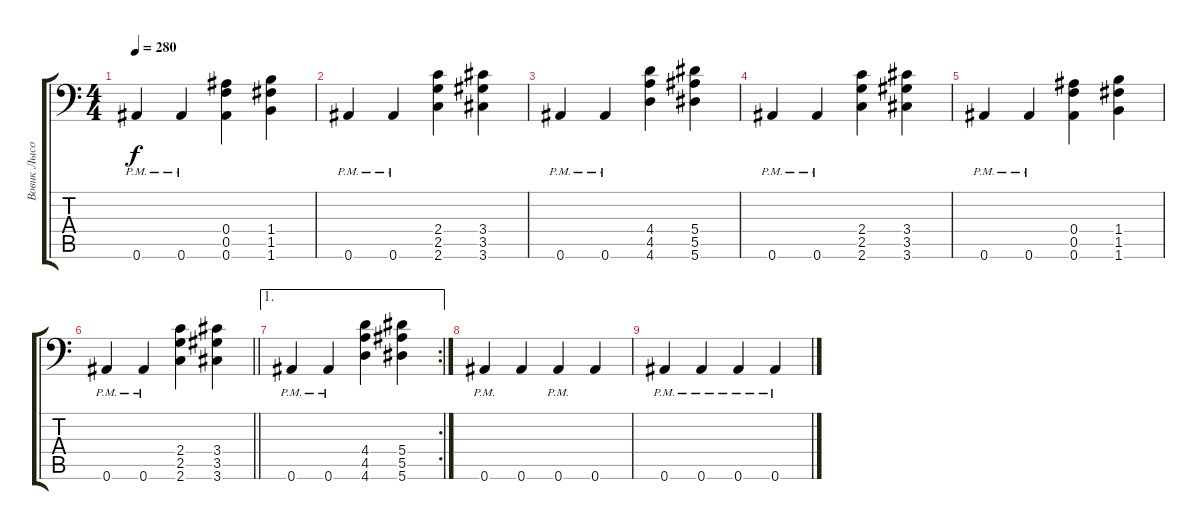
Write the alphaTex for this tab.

\track ("Вовик Лысов-Гитара" "Вовик Лысо") {instrument distortionguitar}
\staff {score tabs}
\tuning (C4 G3 Eb3 Bb2 F2 Bb1) {hide}
\ts (4 4)
\tempo 280
\clef f4
\ks c
0.6{pm}.4{dy f} 0.6{pm}.4 (0.4 0.5 0.6).4 (1.4 1.5 1.6).4 |
0.6{pm}.4 0.6{pm}.4 (2.4 2.5 2.6).4 (3.4 3.5 3.6).4 |
0.6{pm}.4 0.6{pm}.4 (4.4 4.5 4.6).4 (5.4 5.5 5.6).4 |
0.6{pm}.4 0.6{pm}.4 (2.4 2.5 2.6).4 (3.4 3.5 3.6).4 |
0.6{pm}.4 0.6{pm}.4 (0.4 0.5 0.6).4 (1.4 1.5 1.6).4 |
\barLineRight lightlight
0.6{pm}.4 0.6{pm}.4 (2.4 2.5 2.6).4 (3.4 3.5 3.6).4 |
\ae 1
\rc 2
0.6{pm}.4 0.6{pm}.4 (4.4 4.5 4.6).4 (5.4 5.5 5.6).4 |
0.6{pm}.4 0.6.4 0.6{pm}.4 0.6.4 |
0.6{pm}.4 0.6{pm}.4 0.6{pm}.4 0.6{pm}.4
